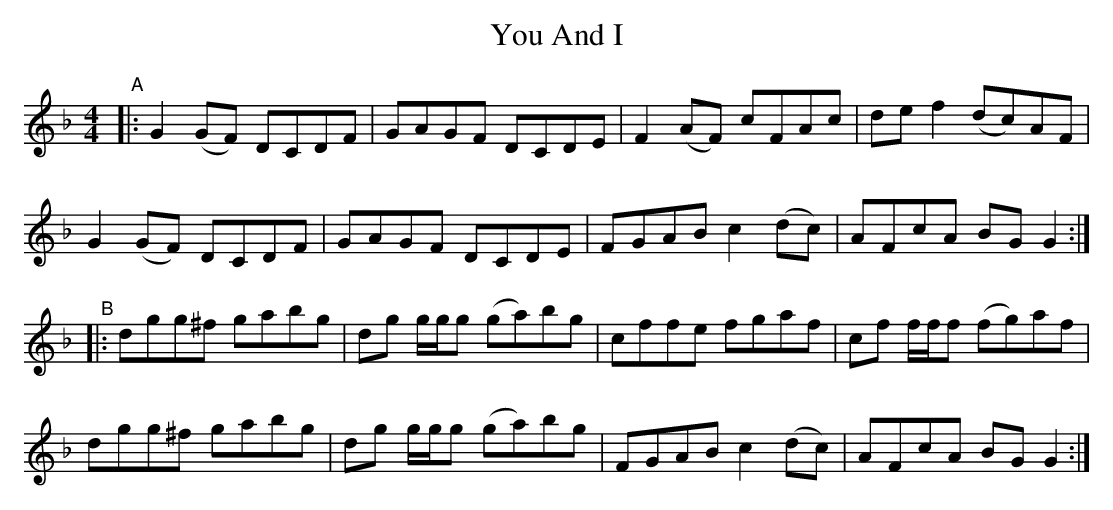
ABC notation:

X:1
T: You And I
M: 4/4
L: 1/8
K: Gdor
"^A"|:\
G2(GF) DCDF | GAGF DCDE | F2(AF) cFAc | def2 (dc)AF |
G2(GF) DCDF | GAGF DCDE | FGAB c2(dc) | AFcA BGG2 :|
"^B"|:\
dgg^f gabg | dg g/g/g (ga)bg | cffe fgaf | cf f/f/f (fg)af |
dgg^f gabg | dg g/g/g (ga)bg | FGAB c2(dc) | AFcA BGG2 :|
